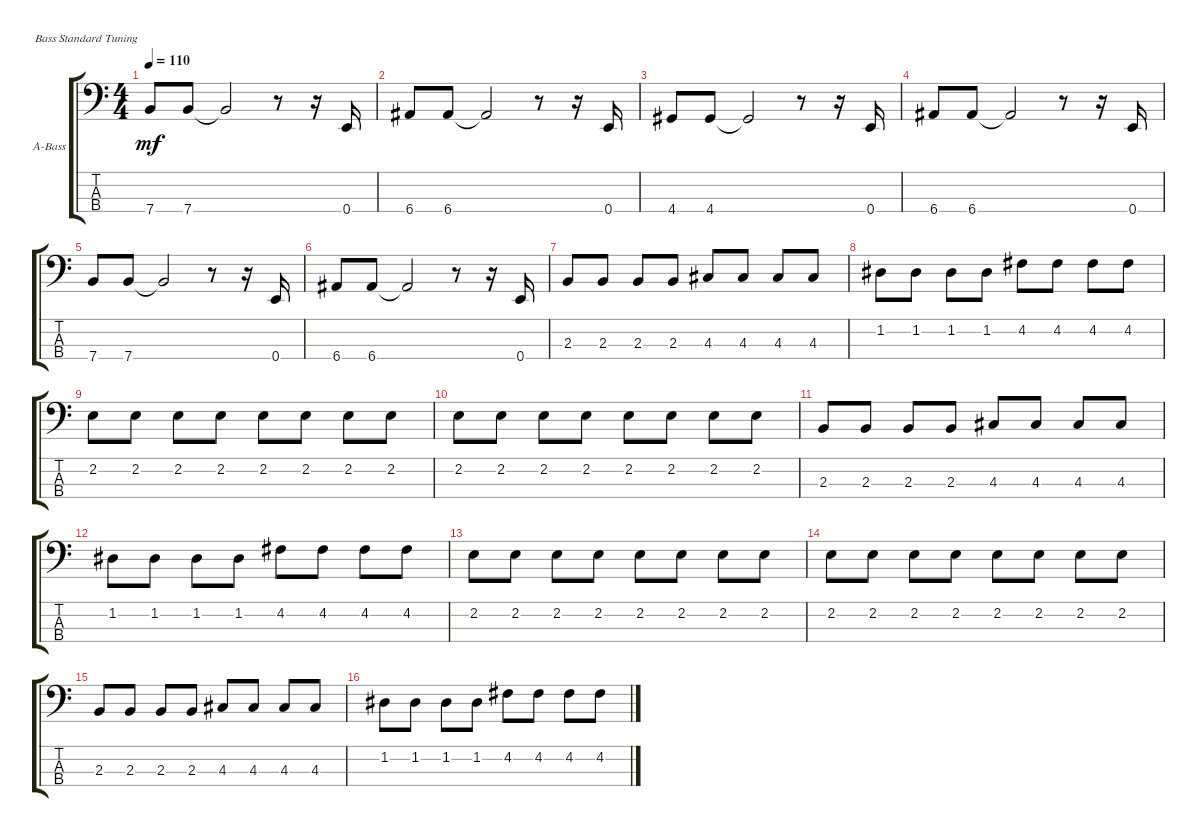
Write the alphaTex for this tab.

\defaultSystemsLayout 4
\bracketExtendMode groupsimilarinstruments
\firstSystemTrackNameOrientation horizontal
\otherSystemsTrackNameOrientation horizontal
\track ("Acoustic Bass" "A-Bass") {instrument acousticbass}
\staff {score tabs}
\tuning (G2 D2 A1 E1)
\ts (4 4)
\tempo 110
\clef f4
\ks c
7.4.8{dy mf} 7.4.8 7.4{t}.2 r.8 r.16 0.4.16 |
6.4.8 6.4.8 6.4{t}.2 r.8 r.16 0.4.16 |
4.4.8 4.4.8 4.4{t}.2 r.8 r.16 0.4.16 |
6.4.8 6.4.8 6.4{t}.2 r.8 r.16 0.4.16 |
7.4.8 7.4.8 7.4{t}.2 r.8 r.16 0.4.16 |
6.4.8 6.4.8 6.4{t}.2 r.8 r.16 0.4.16 |
2.3.8 2.3.8 2.3.8 2.3.8 4.3.8 4.3.8 4.3.8 4.3.8 |
1.2.8 1.2.8 1.2.8 1.2.8 4.2.8 4.2.8 4.2.8 4.2.8 |
2.2.8 2.2.8 2.2.8 2.2.8 2.2.8 2.2.8 2.2.8 2.2.8 |
2.2.8 2.2.8 2.2.8 2.2.8 2.2.8 2.2.8 2.2.8 2.2.8 |
2.3.8 2.3.8 2.3.8 2.3.8 4.3.8 4.3.8 4.3.8 4.3.8 |
1.2.8 1.2.8 1.2.8 1.2.8 4.2.8 4.2.8 4.2.8 4.2.8 |
2.2.8 2.2.8 2.2.8 2.2.8 2.2.8 2.2.8 2.2.8 2.2.8 |
2.2.8 2.2.8 2.2.8 2.2.8 2.2.8 2.2.8 2.2.8 2.2.8 |
2.3.8 2.3.8 2.3.8 2.3.8 4.3.8 4.3.8 4.3.8 4.3.8 |
1.2.8 1.2.8 1.2.8 1.2.8 4.2.8 4.2.8 4.2.8 4.2.8
